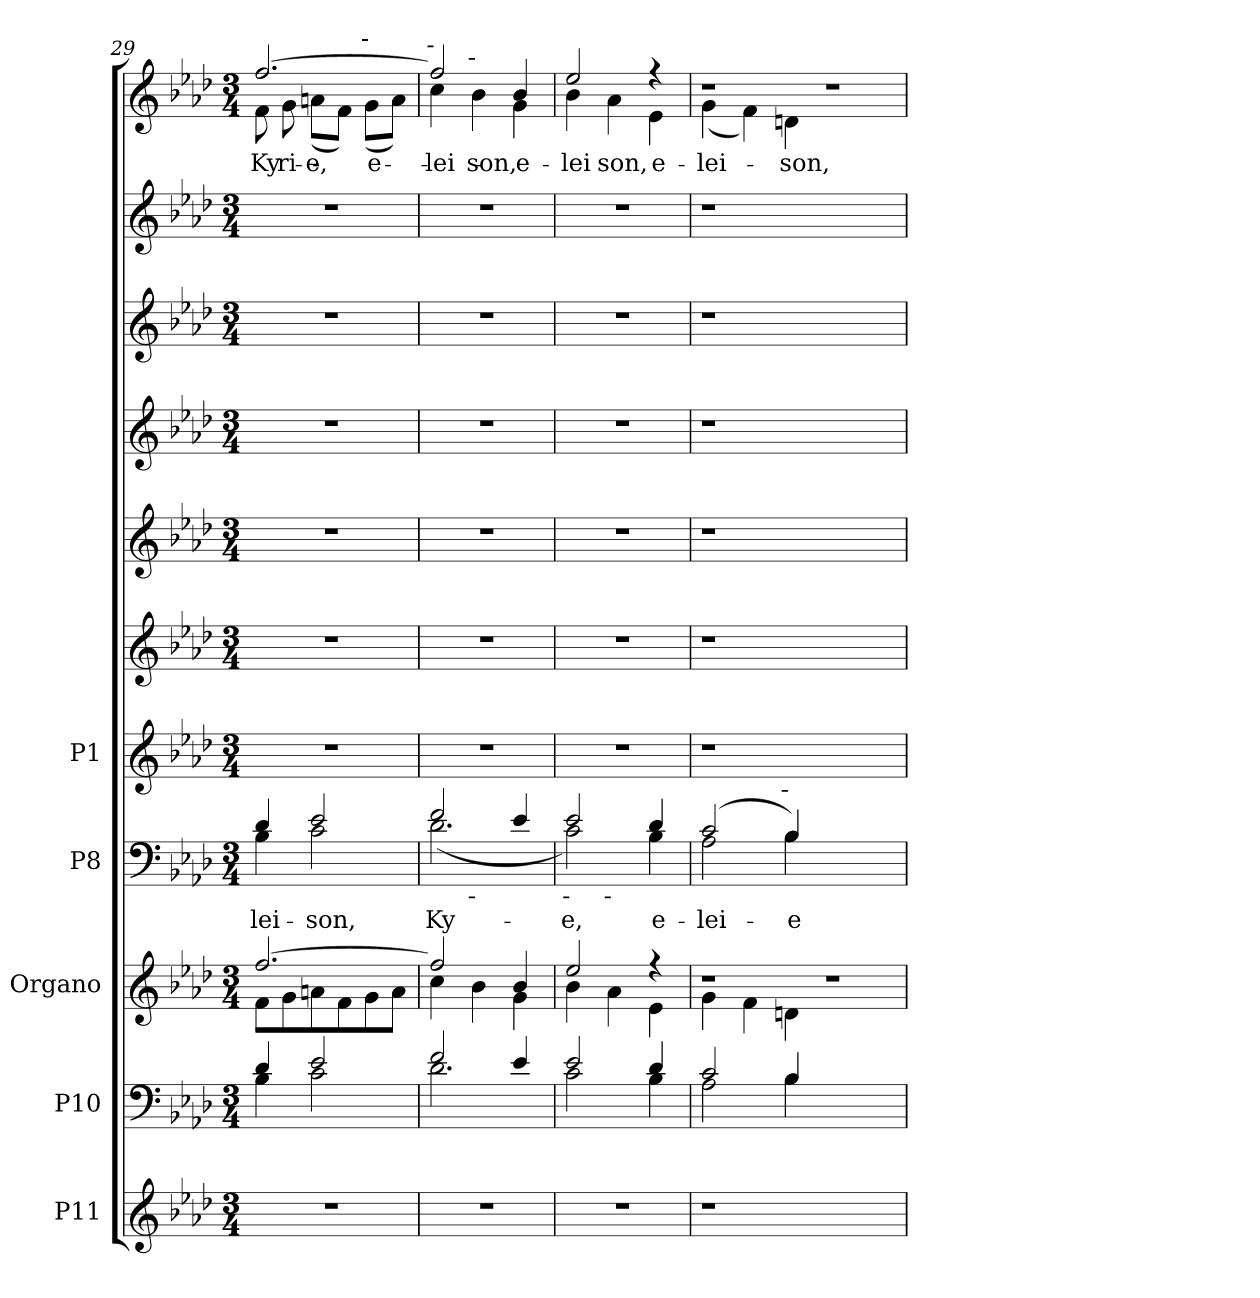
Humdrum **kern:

**kern	**kern	**kern	**kern	**text	**kern	**kern	**kern	**kern	**kern	**kern	**kern	**text
*part5	*part4	*part3	*part2	*part2	*part1	*part1	*part1	*part1	*part1	*part1	*part1	*part1
*staff11	*staff10	*staff9	*staff8	*staff8	*staff7	*staff6	*staff5	*staff4	*staff3	*staff2	*staff1	*staff1
*I"P11	*I"P10	*I"Organo	*I"P8	*	*I"P1	*	*	*	*	*	*	*
*clefG2	*clefF4	*clefG2	*clefF4	*	*clefG2	*clefG2	*clefG2	*clefG2	*clefG2	*clefG2	*clefG2	*
*k[b-e-a-d-]	*k[b-e-a-d-]	*k[b-e-a-d-]	*k[b-e-a-d-]	*	*k[b-e-a-d-]	*k[b-e-a-d-]	*k[b-e-a-d-]	*k[b-e-a-d-]	*k[b-e-a-d-]	*k[b-e-a-d-]	*k[b-e-a-d-]	*
*A-:	*A-:	*A-:	*A-:	*	*A-:	*A-:	*A-:	*A-:	*A-:	*A-:	*A-:	*
*M3/4	*M3/4	*M3/4	*M3/4	*	*M3/4	*M3/4	*M3/4	*M3/4	*M3/4	*M3/4	*M3/4	*
=29	=29	=29	=29	=29	=29	=29	=29	=29	=29	=29	=29	=29
!LO:N:vis=1	!	!	!	!	!	!	!	!	!	!	!	!
*	*^	*^	*	*	*	*	*	*	*	*	*	*
!	!	!	!	!	!	!LO:LY:b:color=#000000	!	!	!	!	!	!	!	!
*	*	*	*	*	*^	*	*	*	*	*	*	*	*	*
!	!	!	!	!	!	!	!LO:LY:a:color=#000000	!LO:N:vis=1	!LO:N:vis=1	!LO:N:vis=1	!LO:N:vis=1	!LO:N:vis=1	!LO:N:vis=1	!	!
!	!	!	!	!	!	!	!	!	!	!	!	!	!	!	!LO:LY:a:color=#000000
*	*	*	*	*	*	*	*	*	*	*	*	*	*	*^	*
!	!	!	!	!	!	!	!	!	!	!	!	!	!	!	!	!LO:LY:b:color=#000000
2.r	4d-i/	4B-i\	[2.ffi/	8fi\L	4d-i/	4B-i\	-lei-	2.r	2.r	2.r	2.r	2.r	2.r	[2.ffi/	8fi\	Ky-
!	!	!	!	!	!	!	!	!	!	!	!	!	!	!	!	!LO:LY:b:color=#000000
.	.	.	.	8gi\	.	.	.	.	.	.	.	.	.	.	8gi\	-ri-
!	!	!	!	!	!	!	!LO:LY:b:color=#000000	!	!	!	!	!	!	!	!	!
!	!	!	!	!	!	!	!LO:LY:a:color=#000000	!	!	!	!	!	!	!	!	!
!	!	!	!	!	!	!	!	!	!	!	!	!	!	!	!	!LO:LY:b:color=#000000
.	2e-i/	2ci\	.	8ani\	2e-i/	2ci\	-son,	.	.	.	.	.	.	.	(8ani\L	-e,
.	.	.	.	8fi\	.	.	.	.	.	.	.	.	.	.	8fi\J)	.
!	!	!	!	!	!	!	!	!	!	!	!	!	!	!	!LO:TX:a:cj:t=-	!
!	!	!	!	!	!	!	!	!	!	!	!	!	!	!	!	!LO:LY:b:color=#000000
.	.	.	.	8gi\	.	.	.	.	.	.	.	.	.	.	(8gi\L	e-
.	.	.	.	8ai\J	.	.	.	.	.	.	.	.	.	.	8ai\J)	.
*	*	*	*	*	*v	*v	*	*	*	*	*	*	*	*	*	*
=30	=30	=30	=30	=30	=30	=30	=30	=30	=30	=30	=30	=30	=30	=30	=30
!LO:N:vis=1	!	!	!	!	!	!	!	!	!	!	!	!	!	!	!
!	!	!	!	!	!	!LO:LY:b:color=#000000	!	!	!	!	!	!	!	!	!
*	*	*	*	*	*^	*	*	*	*	*	*	*	*	*	*
!	!	!	!	!	!	!	!LO:LY:a:color=#000000	!LO:N:vis=1	!LO:N:vis=1	!LO:N:vis=1	!LO:N:vis=1	!LO:N:vis=1	!LO:N:vis=1	!	!	!
!	!	!	!	!	!	!	!	!	!	!	!	!	!	!LO:TX:a:cj:t=-	!	!
!	!	!	!	!	!	!	!	!	!	!	!	!	!	!	!	!LO:LY:b:color=#000000
*	*	*	*	*	*	*^	*	*	*	*	*	*	*	*	*	*
2.r	2fi/	2.d-i\	2ffi/]	4cci\	2fi/	(2.d-i\	4ryy	Ky-	2.r	2.r	2.r	2.r	2.r	2.r	2ffi/]	4cci\	-lei-
!	!	!	!	!	!	!	!	!	!	!	!	!	!	!	!	!LO:TX:a:cj:t=-	!
!	!	!	!	!	!	!	!LO:TX:b:cj:t=-	!	!	!	!	!	!	!	!	!	!
!	!	!	!	!	!	!	!	!	!	!	!	!	!	!	!	!	!LO:LY:b:color=#000000
.	.	.	.	4b-i\	.	.	2ryy	.	.	.	.	.	.	.	.	4b-i\	-son,
!	!	!	!	!	!	!	!	!	!	!	!	!	!	!	!	!	!LO:LY:a:color=#000000
!	!	!	!	!	!	!	!	!	!	!	!	!	!	!	!	!	!LO:LY:b:color=#000000
.	4e-i/	.	4b-i/	4gi\	4e-i/	.	.	.	.	.	.	.	.	.	4b-i/	4gi\	e-
=31	=31	=31	=31	=31	=31	=31	=31	=31	=31	=31	=31	=31	=31	=31	=31	=31	=31
!LO:N:vis=1	!	!	!	!	!	!	!	!	!	!	!	!	!	!	!	!	!
!	!	!	!	!	!	!	!	!LO:LY:a:color=#000000	!LO:N:vis=1	!LO:N:vis=1	!LO:N:vis=1	!LO:N:vis=1	!LO:N:vis=1	!LO:N:vis=1	!	!	!
!	!	!	!	!	!	!	!	!	!	!	!	!	!	!	!	!	!LO:LY:a:color=#000000
!	!	!	!	!	!LO:TX:b:cj:t=-	!	!	!	!	!	!	!	!	!	!	!	!
!	!	!	!	!	!	!	!	!	!	!	!	!	!	!	!	!	!LO:LY:b:color=#000000
2.r	2e-i/	2ci\	2ee-i/	4b-i\	2e-i/	2ci\)	4ryy	-e,	2.r	2.r	2.r	2.r	2.r	2.r	2ee-i/	4b-i\	-lei-
!	!	!	!	!	!	!	!LO:TX:b:cj:t=-	!	!	!	!	!	!	!	!	!	!
!	!	!	!	!	!	!	!	!	!	!	!	!	!	!	!	!	!LO:LY:b:color=#000000
.	.	.	.	4a-i\	.	.	2ryy	.	.	.	.	.	.	.	.	4a-i\	-son,
!	!	!	!	!	!	!	!	!LO:LY:b:color=#000000	!	!	!	!	!	!	!	!	!
!	!	!	!	!	!	!	!	!LO:LY:a:color=#000000	!	!	!	!	!	!	!	!	!
!	!	!	!	!	!	!	!	!	!	!	!	!	!	!	!	!	!LO:LY:b:color=#000000
.	4d-i/	4B-i\	4r	4e-i\	4d-i/	4B-i\	.	e-	.	.	.	.	.	.	4r	4e-i\	e-
=32	=32	=32	=32	=32	=32	=32	=32	=32	=32	=32	=32	=32	=32	=32	=32	=32	=32
!LO:N:vis=1	!	!	!LO:N:vis=1	!	!	!	!	!	!	!	!	!	!	!	!	!	!
*	*	*	*	*	*v	*v	*v	*	*	*	*	*	*	*	*	*	*
*	*	*	*	*	*^	*	*	*	*	*	*	*	*	*	*
*	*	*	*	*	*	*^	*	*	*	*	*	*	*	*	*	*
!	!	!	!	!	!	!	!	!LO:LY:b:color=#000000	!	!	!	!	!	!	!	!	!
*	*	*	*	*	*	*v	*v	*	*	*	*	*	*	*	*	*	*
*	*	*	*	*	*	*^	*	*	*	*	*	*	*	*	*	*
!	!	!	!	!	!	!	!	!LO:LY:a:color=#000000	!LO:N:vis=1	!LO:N:vis=1	!LO:N:vis=1	!LO:N:vis=1	!LO:N:vis=1	!LO:N:vis=1	!LO:N:vis=1	!	!
*	*	*	*	*	*	*v	*v	*	*	*	*	*	*	*	*	*	*
*	*	*	*	*	*	*^	*	*	*	*	*	*	*	*	*	*
!	!	!	!	!	!	!	!	!	!	!	!	!	!	!	!	!	!LO:LY:b:color=#000000
*	*	*	*	*	*	*v	*v	*	*	*	*	*	*	*	*	*	*
2.r	2ci/	2A-i\	2.r	4gi\	(2ci/	2A-i\	-lei-	2.r	2.r	2.r	2.r	2.r	2.r	2.r	(4gi\	-lei-
.	.	.	.	4fi\	.	.	.	.	.	.	.	.	.	.	4fi\)	.
!	!	!	!	!	!	!	!LO:LY:b:color=#000000	!	!	!	!	!	!	!	!	!
!	!	!	!	!	!LO:TX:a:cj:t=-	!	!	!	!	!	!	!	!	!	!	!
!	!	!	!	!	!	!	!	!	!	!	!	!	!	!	!	!LO:LY:b:color=#000000
.	4B-i/	4B-i\	.	4dni\	4B-i/)	4B-i\	e-	.	.	.	.	.	.	.	4dni\	-son,
!	!	!	!LO:N:vis=1	!	!	!	!	!	!	!	!	!	!	!LO:N:vis=1	!	!
2.ryy	2.ryy	2.ryy	2.r	2.ryy	2.ryy	2.ryy	.	2.ryy	2.ryy	2.ryy	2.ryy	2.ryy	2.ryy	2.r	2.ryy	.
*	*v	*v	*	*	*v	*v	*	*	*	*	*	*	*	*v	*v	*
*	*	*v	*v	*	*	*	*	*	*	*	*	*	*
=	=	=	=	=	=	=	=	=	=	=	=	=
*-	*-	*-	*-	*-	*-	*-	*-	*-	*-	*-	*-	*-
